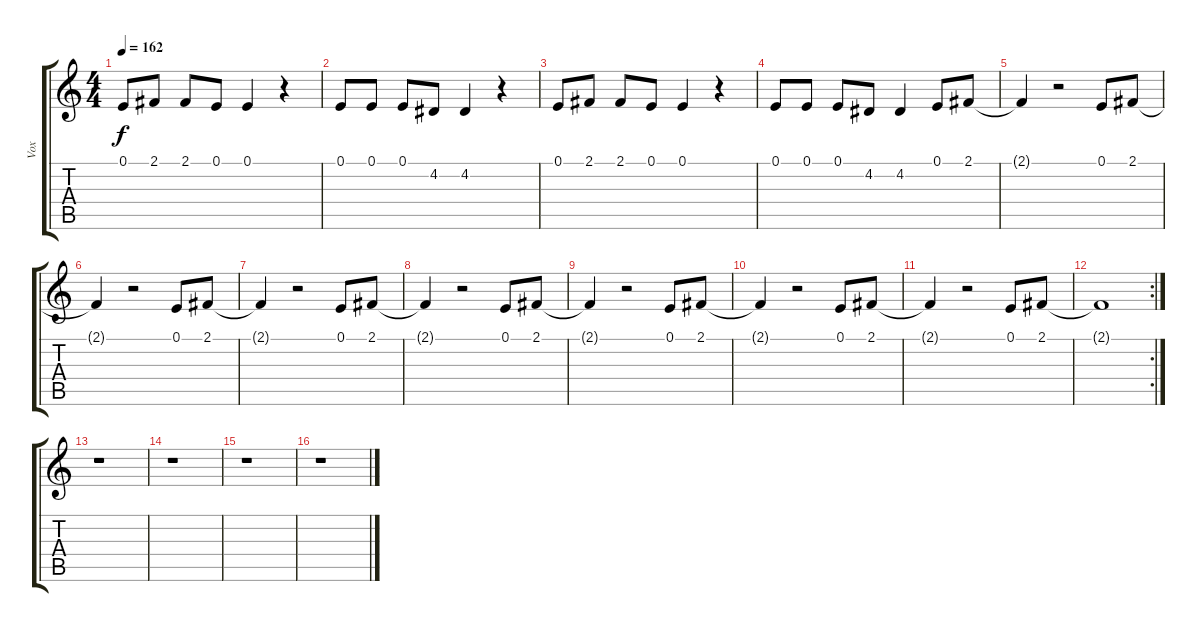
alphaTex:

\track ("Vox" "Vox") {instrument synthvoice}
\staff {score tabs}
\tuning (E4 B3 G3 D3 A2 E2) {hide}
\ts (4 4)
\tempo 162
\clef g2
\ks c
0.1.8{dy f} 2.1.8 2.1.8 0.1.8 0.1.4 r.4 |
0.1.8 0.1.8 0.1.8 4.2.8 4.2.4 r.4 |
0.1.8 2.1.8 2.1.8 0.1.8 0.1.4 r.4 |
0.1.8 0.1.8 0.1.8 4.2.8 4.2.4 0.1.8 2.1.8 |
2.1{t}.4 r.2 0.1.8 2.1.8 |
2.1{t}.4 r.2 0.1.8 2.1.8 |
2.1{t}.4 r.2 0.1.8 2.1.8 |
2.1{t}.4 r.2 0.1.8 2.1.8 |
2.1{t}.4 r.2 0.1.8 2.1.8 |
2.1{t}.4 r.2 0.1.8 2.1.8 |
2.1{t}.4 r.2 0.1.8 2.1.8 |
\rc 2
2.1{t}.1 |
r.1 |
r.1 |
r.1 |
r.1
